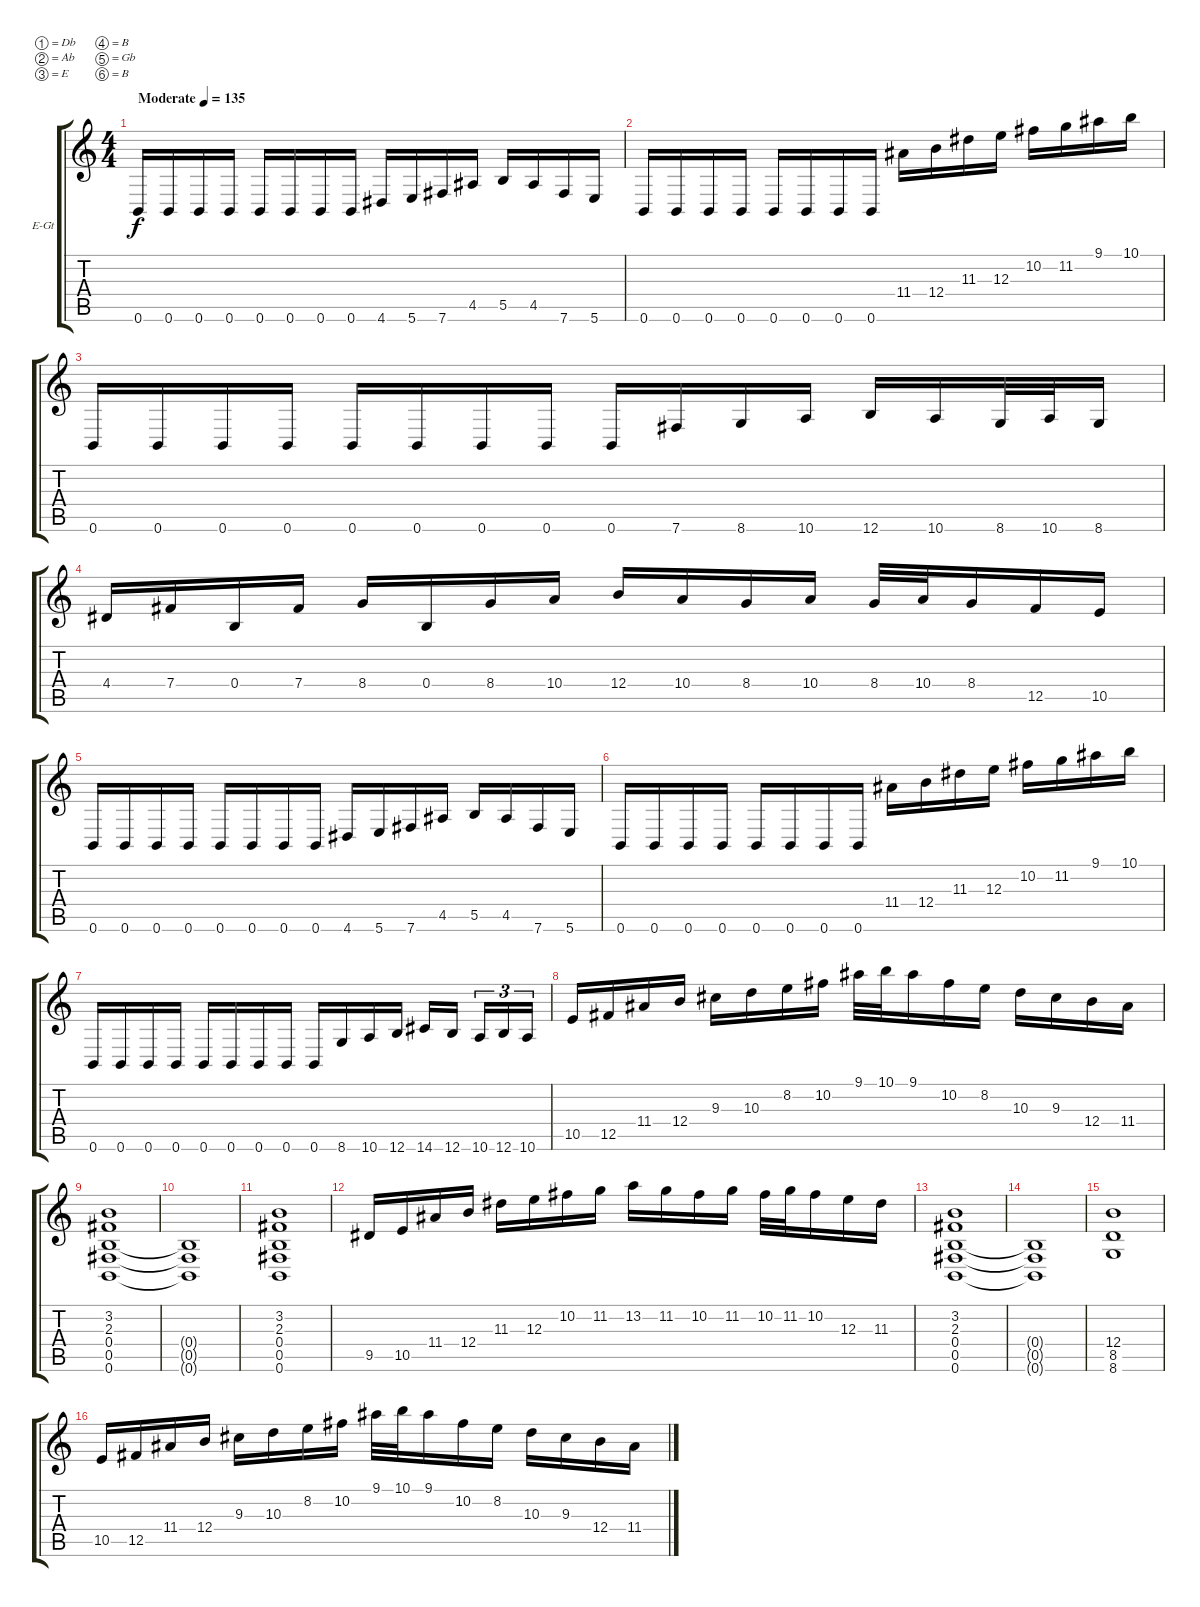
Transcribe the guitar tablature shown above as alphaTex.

\bracketExtendMode groupsimilarinstruments
\firstSystemTrackNameOrientation horizontal
\otherSystemsTrackNameOrientation horizontal
\track ("right guitar" "E-Gt") {instrument distortionguitar}
\staff {score tabs}
\tuning (Db4 Ab3 E3 B2 Gb2 B1)
\ts (4 4)
\beaming (8 2 2 2 2)
\tempo (135 "Moderate")
\clef g2
\ks c
0.6.16{dy f instrument distortionguitar} 0.6.16 0.6.16 0.6.16 0.6.16 0.6.16 0.6.16 0.6.16 4.6.16 5.6.16 7.6.16 4.5.16 5.5.16 4.5.16 7.6.16 5.6.16 |
0.6.16 0.6.16 0.6.16 0.6.16 0.6.16 0.6.16 0.6.16 0.6.16 11.4.16 12.4.16 11.3.16 12.3.16 10.2.16 11.2.16 9.1.16 10.1.16 |
0.6.16 0.6.16 0.6.16 0.6.16 0.6.16 0.6.16 0.6.16 0.6.16 0.6.16 7.6.16 8.6.16 10.6.16 12.6.16 10.6.16 8.6.32 10.6.32 8.6.16 |
4.4.16 7.4.16 0.4.16 7.4.16 8.4.16 0.4.16 8.4.16 10.4.16 12.4.16 10.4.16 8.4.16 10.4.16 8.4.32 10.4.32 8.4.16 12.5.16 10.5.16 |
0.6.16 0.6.16 0.6.16 0.6.16 0.6.16 0.6.16 0.6.16 0.6.16 4.6.16 5.6.16 7.6.16 4.5.16 5.5.16 4.5.16 7.6.16 5.6.16 |
0.6.16 0.6.16 0.6.16 0.6.16 0.6.16 0.6.16 0.6.16 0.6.16 11.4.16 12.4.16 11.3.16 12.3.16 10.2.16 11.2.16 9.1.16 10.1.16 |
0.6.16 0.6.16 0.6.16 0.6.16 0.6.16 0.6.16 0.6.16 0.6.16 0.6.16 8.6.16 10.6.16 12.6.16 14.6.16 12.6.16 10.6.16{tu (3 2)} 12.6.16{tu (3 2)} 10.6.16{tu (3 2)} |
10.5.16 12.5.16 11.4.16 12.4.16 9.3.16 10.3.16 8.2.16 10.2.16 9.1.32 10.1.32 9.1.16 10.2.16 8.2.16 10.3.16 9.3.16 12.4.16 11.4.16 |
(3.2 2.3 0.4 0.5 0.6).1 |
(0.4{t} 0.5{t} 0.6{t}).1 |
(3.2 2.3 0.4 0.5 0.6).1 |
9.5.16 10.5.16 11.4.16 12.4.16 11.3.16 12.3.16 10.2.16 11.2.16 13.2.16 11.2.16 10.2.16 11.2.16 10.2.32 11.2.32 10.2.16 12.3.16 11.3.16 |
(3.2 2.3 0.4 0.5 0.6).1 |
(0.4{t} 0.5{t} 0.6{t}).1 |
(12.4 8.5 8.6).1 |
10.5.16 12.5.16 11.4.16 12.4.16 9.3.16 10.3.16 8.2.16 10.2.16 9.1.32 10.1.32 9.1.16 10.2.16 8.2.16 10.3.16 9.3.16 12.4.16 11.4.16
